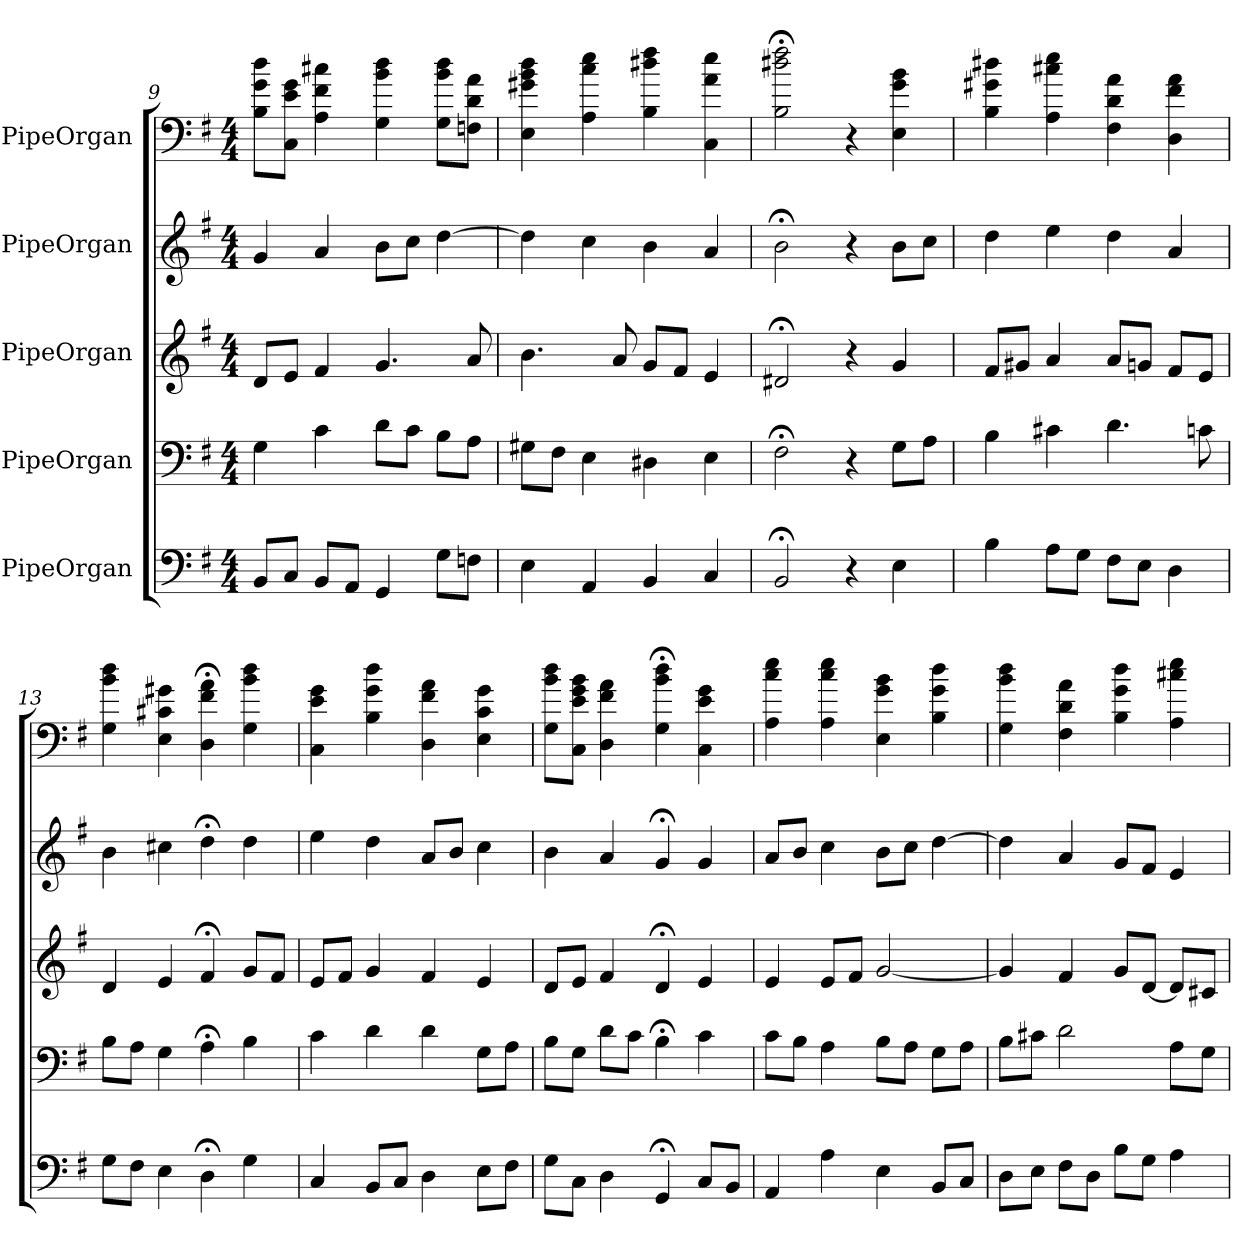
**kern	**kern	**kern	**kern	**kern
*part5	*part4	*part3	*part2	*part1
*staff5	*staff4	*staff3	*staff2	*staff1
*I"PipeOrgan	*I"PipeOrgan	*I"PipeOrgan	*I"PipeOrgan	*I"PipeOrgan
*clefF4	*clefF4	*clefG2	*clefG2	*
*k[f#]	*k[f#]	*k[f#]	*k[f#]	*k[f#]
*G:	*G:	*G:	*G:	*G:
*M4/4	*M4/4	*M4/4	*M4/4	*M4/4
=9	=9	=9	=9	=9
8BB/L	4G	8d/L	4g	8B 8g 8ddL
8C/J	.	8e/J	.	8C 8e 8gJ
8BB/L	4c	4f#	4a	4A 4f# 4cc#X
8AA/J	.	.	.	.
4GG	8d\L	4.g	8b\L	4G 4b 4dd
.	8c\J	.	8cc\J	.
8G\L	8B\L	.	[4dd	8G 8b 8ddL
8Fn\J	8A\J	8a	.	8Fn 8d 8aJ
=10	=10	=10	=10	=10
4E	8G#X\L	4.b	4dd]	4E 4g#X 4b 4dd
.	8F#\J	.	.	.
4AA	4E	.	4cc	4A 4cc 4ee
.	.	8a	.	.
4BB	4D#X	8g/L	4b	4B 4dd#X 4ff#
.	.	8f#/J	.	.
4C	4E	4e	4a	4C 4a 4ee
=11	=11	=11	=11	=11
2BB;<	2F#;<	2d#X;<	2b;<	2B;< 2dd#X;< 2ff#;<
4r	4r	4r	4r	4r
4E	8G\L	4g	8b\L	4E 4g 4b
.	8A\J	.	8cc\J	.
=12	=12	=12	=12	=12
4B	4B	8f#/L	4dd	4B 4g#X 4dd#X
.	.	8g#X/J	.	.
8A\L	4c#X	4a	4ee	4A 4cc#X 4ee
8G\J	.	.	.	.
8F#\L	4.d	8a/L	4dd	4F# 4d 4a
8E\J	.	8gn/J	.	.
4D	.	8f#/L	4a	4D 4f# 4a
.	8cn	8e/J	.	.
=13	=13	=13	=13	=13
8G\L	8B\L	4d	4b	4G 4b 4dd
8F#\J	8A\J	.	.	.
4E	4G	4e	4cc#X	4E 4c#X 4g#X
4D;<	4A;<	4f#;<	4dd;<	4D;< 4f#;< 4a;<
4G	4B	8g/L	4dd	4G 4b 4dd
.	.	8f#/J	.	.
=14	=14	=14	=14	=14
4C	4c	8e/L	4ee	4C 4e 4g
.	.	8f#/J	.	.
8BB/L	4d	4g	4dd	4B 4g 4dd
8C/J	.	.	.	.
4D	4d	4f#	8a/L	4D 4f# 4a
.	.	.	8b/J	.
8E\L	8G\L	4e	4cc	4E 4c 4g
8F#\J	8A\J	.	.	.
=15	=15	=15	=15	=15
8G\L	8B\L	8d/L	4b	8G 8b 8ddL
8C\J	8G\J	8e/J	.	8C 8e 8g 8bJ
4D	8d\L	4f#	4a	4D 4f# 4a
.	8c\J	.	.	.
4GG;<	4B;<	4d;<	4g;<	4G;< 4b;< 4dd;<
8C/L	4c	4e	4g	4C 4e 4g
8BB/J	.	.	.	.
=16	=16	=16	=16	=16
4AA	8c\L	4e	8a/L	4A 4cc 4ee
.	8B\J	.	8b/J	.
4A	4A	8e/L	4cc	4A 4cc 4ee
.	.	8f#/J	.	.
4E	8B\L	[2g	8b\L	4E 4g 4b
.	8A\J	.	8cc\J	.
8BB/L	8G\L	.	[4dd	4B 4g 4dd
8C/J	8A\J	.	.	.
=17	=17	=17	=17	=17
8D\L	8B\L	4g]	4dd]	4G 4b 4dd
8E\J	8c#X\J	.	.	.
8F#\L	2d	4f#	4a	4F# 4d 4a
8D\J	.	.	.	.
8B\L	.	8g/L	8g/L	4B 4g 4dd
8G\J	.	[8d/J	8f#/J	.
4A	8A\L	8d/L]	4e	4A 4cc#X 4ee
.	8G\J	8c#X/J	.	.
=	=	=	=	=
*-	*-	*-	*-	*-
